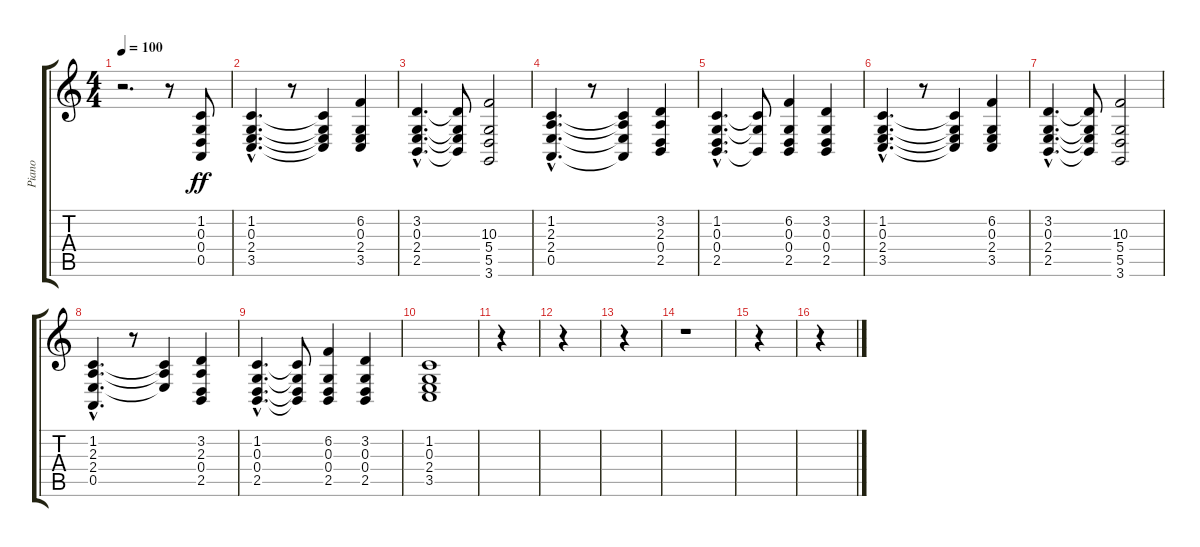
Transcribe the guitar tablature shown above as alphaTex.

\track ("Piano" "Piano") {instrument acousticgrandpiano}
\staff {score tabs}
\tuning (E4 B3 G3 D3 A2 E2) {hide}
\ts (4 4)
\tempo 100
\clef g2
\ks c
r.2{d dy ff} r.8 (1.2 0.3 0.4 0.5).8 |
(1.2{hac} 0.3{hac} 2.4{hac} 3.5{hac}).4{d} r.8 (1.2{t} 0.3{t} 2.4{t} 3.5{t}).4 (6.2 0.3 2.4 3.5).4 |
(3.2{hac} 0.3{hac} 2.4{hac} 2.5{hac}).4{d} (3.2{t} 0.3{t} 2.4{t} 2.5{t}).8 (10.3 5.4 5.5 3.6).2 |
(1.2{hac} 2.3{hac} 2.4{hac} 0.5{hac}).4{d} r.8 (1.2{t} 2.3{t} 2.4{t} 0.5{t}).4 (3.2 2.3 0.4 2.5).4 |
(1.2{hac} 0.3{hac} 0.4{hac} 2.5{hac}).4{d} (1.2{t} 0.3{t} 2.5{t}).8 (6.2 0.3 0.4 2.5).4 (3.2 0.3 0.4 2.5).4 |
(1.2{hac} 0.3{hac} 2.4{hac} 3.5{hac}).4{d} r.8 (1.2{t} 0.3{t} 2.4{t} 3.5{t}).4 (6.2 0.3 2.4 3.5).4 |
(3.2{hac} 0.3{hac} 2.4{hac} 2.5{hac}).4{d} (3.2{t} 0.3{t} 2.4{t} 2.5{t}).8 (10.3 5.4 5.5 3.6).2 |
(1.2{hac} 2.3{hac} 2.4{hac} 0.5{hac}).4{d} r.8 (1.2{t} 2.3{t} 2.4{t}).4 (3.2 2.3 0.4 2.5).4 |
(1.2{hac} 0.3{hac} 0.4{hac} 2.5{hac}).4{d} (1.2{t} 0.3{t} 0.4{t} 2.5{t}).8 (6.2 0.3 0.4 2.5).4 (3.2 0.3 0.4 2.5).4 |
(1.2 0.3 2.4 3.5).1 |
r.4 |
r.4 |
r.4 |
r.1 |
r.4 |
r.4
